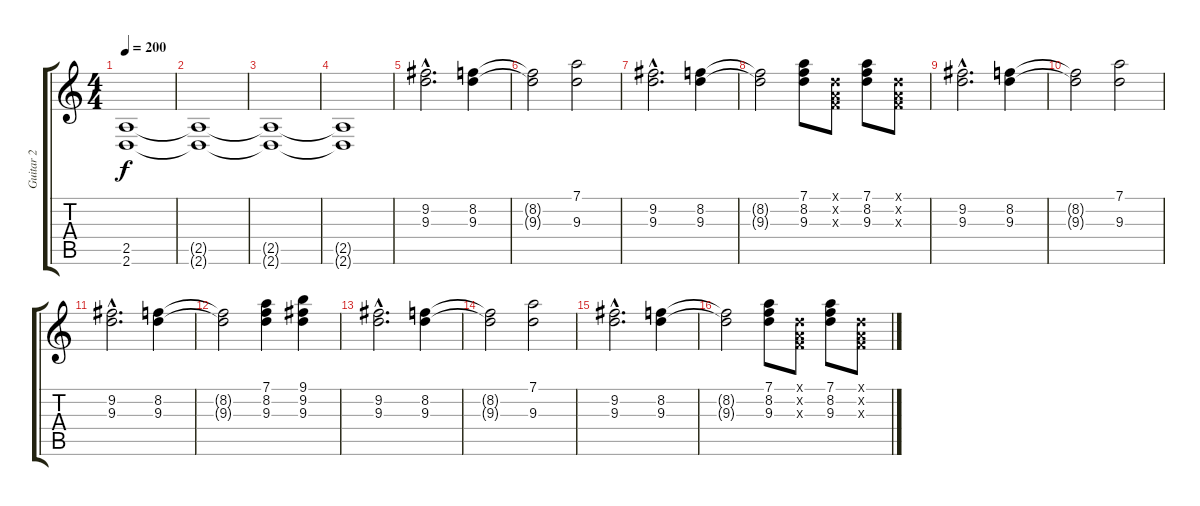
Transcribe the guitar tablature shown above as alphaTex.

\track ("Guitar 2" "Guitar 2") {instrument distortionguitar}
\staff {score tabs}
\tuning (D4 A3 F3 C3 G2 C2) {hide}
\ts (4 4)
\tempo 200
\clef g2
\ks c
(2.5 2.6).1{dy f} |
(2.5{t} 2.6{t}).1 |
(2.5{t} 2.6{t}).1 |
(2.5{t} 2.6{t}).1 |
(9.2{hac} 9.3{hac}).2{d volume 14 balance 5 instrument electricguitarclean} (8.2 9.3).4 |
(8.2{t} 9.3{t}).2{volume 14 balance 5 instrument electricguitarclean} (7.1 9.3).2 |
(9.2{hac} 9.3{hac}).2{d volume 14 balance 5 instrument electricguitarclean} (8.2 9.3).4 |
(8.2{t} 9.3{t}).2{volume 14 balance 5 instrument electricguitarclean} (7.1 8.2 9.3).8 (0.1{x} 0.2{x} 0.3{x}).8 (7.1 8.2 9.3).8 (0.1{x} 0.2{x} 0.3{x}).8 |
(9.2{hac} 9.3{hac}).2{d volume 14 balance 5 instrument electricguitarclean} (8.2 9.3).4 |
(8.2{t} 9.3{t}).2{volume 14 balance 5 instrument electricguitarclean} (7.1 9.3).2 |
(9.2{hac} 9.3{hac}).2{d volume 14 balance 5 instrument electricguitarclean} (8.2 9.3).4 |
(8.2{t} 9.3{t}).2{volume 14 balance 5 instrument electricguitarclean} (7.1 8.2 9.3).4 (9.1 9.2 9.3).4 |
(9.2{hac} 9.3{hac}).2{d volume 14 balance 5 instrument electricguitarclean} (8.2 9.3).4 |
(8.2{t} 9.3{t}).2{volume 14 balance 5 instrument electricguitarclean} (7.1 9.3).2 |
(9.2{hac} 9.3{hac}).2{d volume 14 balance 5 instrument electricguitarclean} (8.2 9.3).4 |
(8.2{t} 9.3{t}).2{volume 14 balance 5 instrument electricguitarclean} (7.1 8.2 9.3).8 (0.1{x} 0.2{x} 0.3{x}).8 (7.1 8.2 9.3).8 (0.1{x} 0.2{x} 0.3{x}).8
